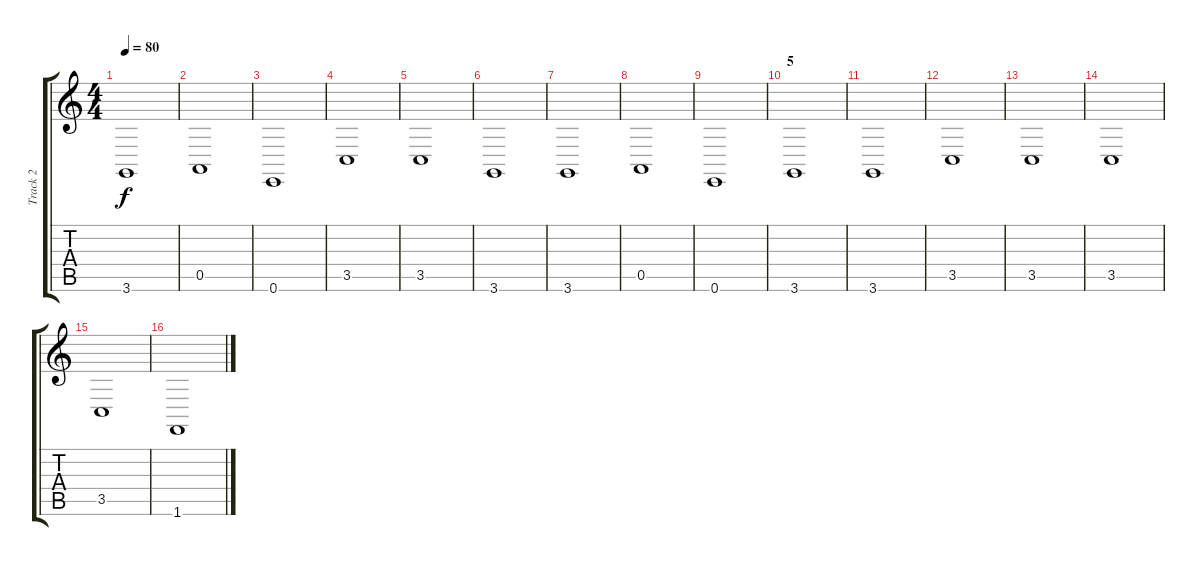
\track ("Track 2" "Track 2") {instrument synthstrings1}
\staff {score tabs}
\tuning (E4 B3 G3 D3 A2 E2) {hide}
\ts (4 4)
\tempo 80
\clef g2
\ks c
3.6.1{dy f} |
0.5.1 |
0.6.1 |
3.5.1 |
3.5.1 |
3.6.1 |
3.6.1 |
0.5.1 |
0.6.1 |
\section ("" "5")
3.6.1 |
3.6.1 |
3.5.1 |
3.5.1 |
3.5.1 |
3.5.1 |
1.6.1
